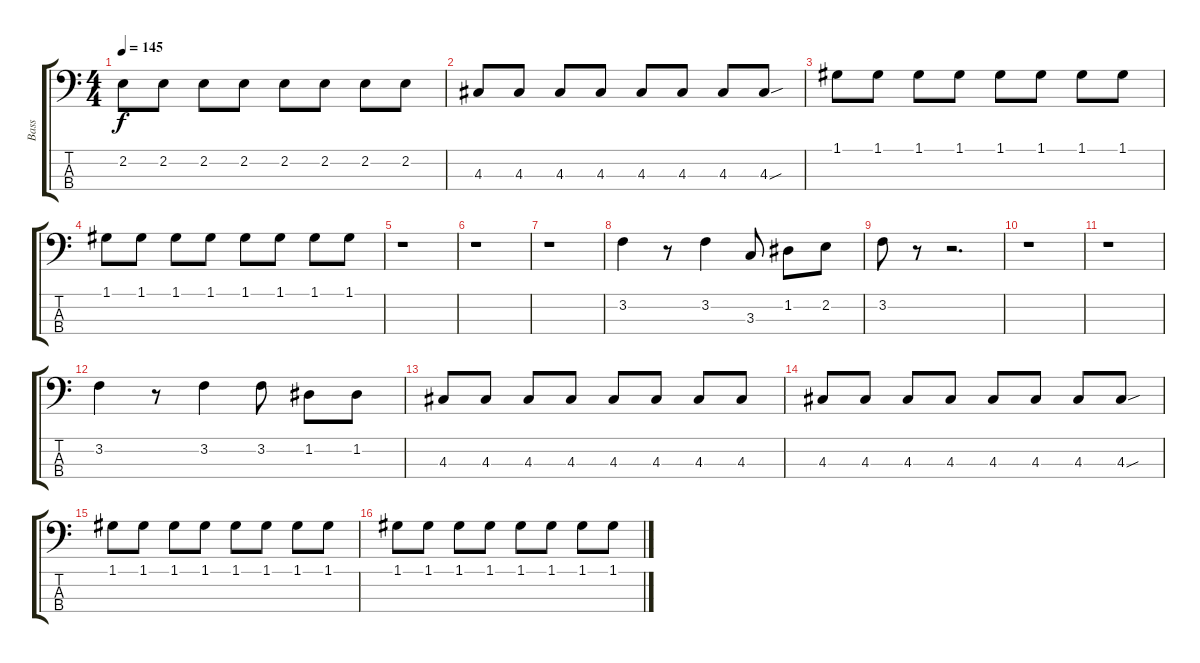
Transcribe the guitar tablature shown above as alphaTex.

\track ("Bass" "Bass") {instrument electricbassfinger}
\staff {score tabs}
\tuning (G2 D2 A1 E1) {hide}
\ts (4 4)
\tempo 145
\clef f4
\ks c
2.2.8{dy f} 2.2.8 2.2.8 2.2.8 2.2.8 2.2.8 2.2.8 2.2.8 |
4.3.8 4.3.8 4.3.8 4.3.8 4.3.8 4.3.8 4.3.8 4.3{sou}.8 |
1.1.8 1.1.8 1.1.8 1.1.8 1.1.8 1.1.8 1.1.8 1.1.8 |
1.1.8 1.1.8 1.1.8 1.1.8 1.1.8 1.1.8 1.1.8 1.1.8 |
r.1 |
r.1 |
r.1 |
3.2.4 r.8 3.2.4 3.3.8 1.2.8 2.2.8 |
3.2.8 r.8 r.2{d} |
r.1 |
r.1 |
3.2.4 r.8 3.2.4 3.2.8 1.2.8 1.2.8 |
4.3.8 4.3.8 4.3.8 4.3.8 4.3.8 4.3.8 4.3.8 4.3.8 |
4.3.8 4.3.8 4.3.8 4.3.8 4.3.8 4.3.8 4.3.8 4.3{sou}.8 |
1.1.8 1.1.8 1.1.8 1.1.8 1.1.8 1.1.8 1.1.8 1.1.8 |
1.1.8 1.1.8 1.1.8 1.1.8 1.1.8 1.1.8 1.1.8 1.1.8
